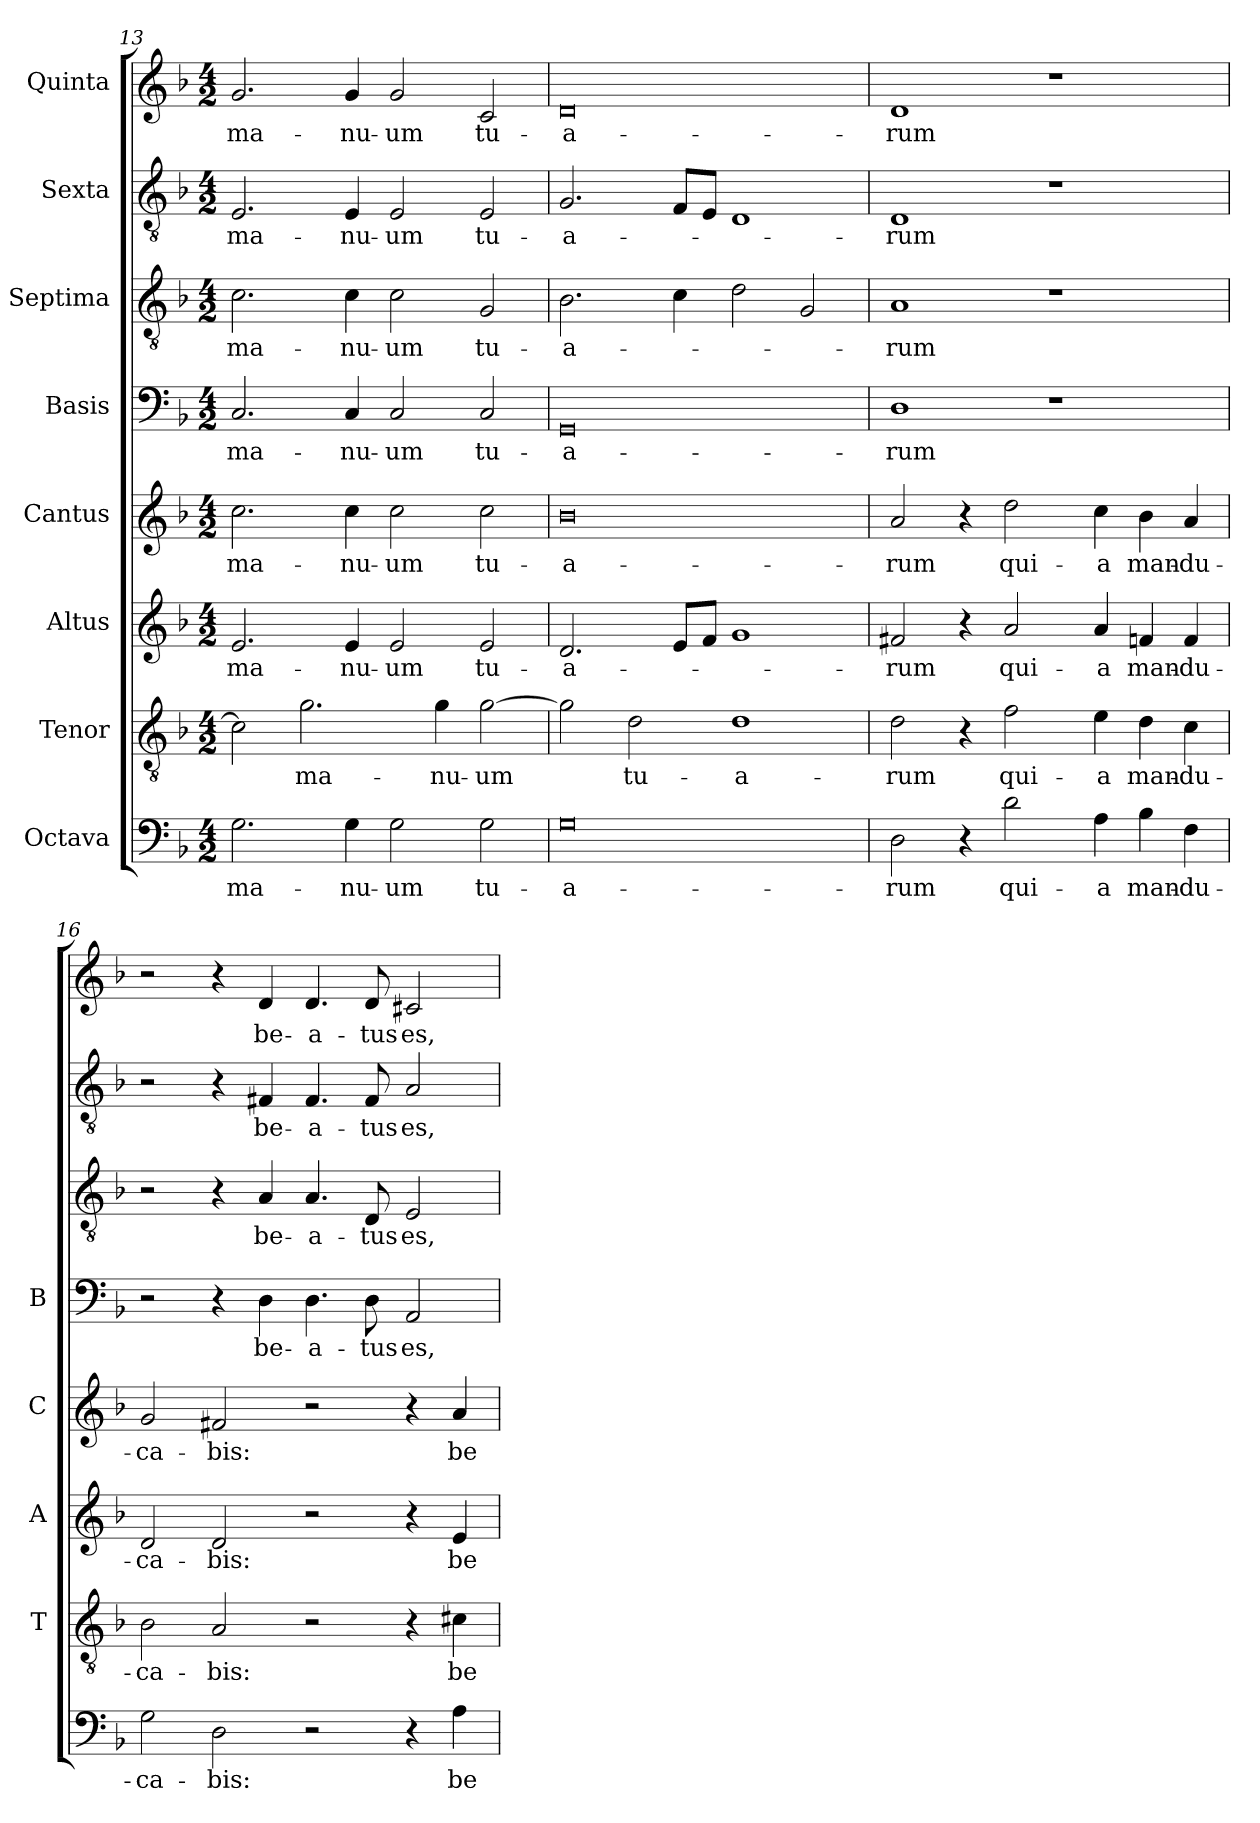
**kern	**text	**kern	**text	**kern	**text	**kern	**text	**kern	**text	**kern	**text	**kern	**text	**kern	**text
*part8	*part8	*part7	*part7	*part6	*part6	*part5	*part5	*part4	*part4	*part3	*part3	*part2	*part2	*part1	*part1
*staff8	*staff8	*staff7	*staff7	*staff6	*staff6	*staff5	*staff5	*staff4	*staff4	*staff3	*staff3	*staff2	*staff2	*staff1	*staff1
*I"Octava	*	*I"Tenor	*	*I"Altus	*	*I"Cantus	*	*I"Basis	*	*I"Septima	*	*I"Sexta	*	*I"Quinta	*
*	*	*I'T	*	*I'A	*	*I'C	*	*I'B	*	*	*	*	*	*	*
*clefF4	*	*clefGv2	*	*clefG2	*	*clefG2	*	*clefF4	*	*clefGv2	*	*clefGv2	*	*clefG2	*
*k[b-]	*	*k[b-]	*	*k[b-]	*	*k[b-]	*	*k[b-]	*	*k[b-]	*	*k[b-]	*	*k[b-]	*
*F:	*	*F:	*	*F:	*	*F:	*	*F:	*	*F:	*	*F:	*	*F:	*
*M4/2	*	*M4/2	*	*M4/2	*	*M4/2	*	*M4/2	*	*M4/2	*	*M4/2	*	*M4/2	*
=13	=13	=13	=13	=13	=13	=13	=13	=13	=13	=13	=13	=13	=13	=13	=13
!	!LO:LY:b	!	!	!	!LO:LY:b	!	!LO:LY:b	!	!LO:LY:b	!	!LO:LY:b	!	!LO:LY:b	!	!LO:LY:b
2.G\	ma-	2c\]	.	2.e/	ma-	2.cc\	ma-	2.C/	ma-	2.c\	ma-	2.E/	ma-	2.g/	ma-
!	!	!	!LO:LY:b	!	!	!	!	!	!	!	!	!	!	!	!
.	.	2.g\	ma-	.	.	.	.	.	.	.	.	.	.	.	.
!	!LO:LY:b	!	!	!	!LO:LY:b	!	!LO:LY:b	!	!LO:LY:b	!	!LO:LY:b	!	!LO:LY:b	!	!LO:LY:b
4G\	-nu-	.	.	4e/	-nu-	4cc\	-nu-	4C/	-nu-	4c\	-nu-	4E/	-nu-	4g/	-nu-
!	!LO:LY:b	!	!	!	!LO:LY:b	!	!LO:LY:b	!	!LO:LY:b	!	!LO:LY:b	!	!LO:LY:b	!	!LO:LY:b
2G\	-um	.	.	2e/	-um	2cc\	-um	2C/	-um	2c\	-um	2E/	-um	2g/	-um
!	!	!	!LO:LY:b	!	!	!	!	!	!	!	!	!	!	!	!
.	.	4g\	-nu-	.	.	.	.	.	.	.	.	.	.	.	.
!	!LO:LY:b	!	!LO:LY:b	!	!LO:LY:b	!	!LO:LY:b	!	!LO:LY:b	!	!LO:LY:b	!	!LO:LY:b	!	!LO:LY:b
2G\	tu-	[2g\	-um	2e/	tu-	2cc\	tu-	2C/	tu-	2G/	tu-	2E/	tu-	2c/	tu-
!!LO:PB:g=z
=14	=14	=14	=14	=14	=14	=14	=14	=14	=14	=14	=14	=14	=14	=14	=14
!	!LO:LY:b	!	!	!	!LO:LY:b	!	!LO:LY:b	!	!LO:LY:b	!	!LO:LY:b	!	!LO:LY:b	!	!LO:LY:b
0G	-a-	2g\]	.	2.d/	-a-	0b-	-a-	0GG	-a-	2.B-\	-a-	2.G/	-a-	0d	-a-
!	!	!	!LO:LY:b	!	!	!	!	!	!	!	!	!	!	!	!
.	.	2d\	tu-	.	.	.	.	.	.	.	.	.	.	.	.
.	.	.	.	8e/L	.	.	.	.	.	4c\	.	8F/L	.	.	.
.	.	.	.	8f/J	.	.	.	.	.	.	.	8E/J	.	.	.
!	!	!	!LO:LY:b	!	!	!	!	!	!	!	!	!	!	!	!
.	.	1d	-a-	1g	.	.	.	.	.	2d\	.	1D	.	.	.
.	.	.	.	.	.	.	.	.	.	2G/	.	.	.	.	.
=15	=15	=15	=15	=15	=15	=15	=15	=15	=15	=15	=15	=15	=15	=15	=15
!	!LO:LY:b	!	!LO:LY:b	!	!LO:LY:b	!	!LO:LY:b	!	!LO:LY:b	!	!LO:LY:b	!	!LO:LY:b	!	!LO:LY:b
2D\	-rum	2d\	-rum	2f#X/	-rum	2a/	-rum	1D	-rum	1A	-rum	1D	-rum	1d	-rum
4r	.	4r	.	4r	.	4r	.	.	.	.	.	.	.	.	.
!	!LO:LY:b	!	!LO:LY:b	!	!LO:LY:b	!	!LO:LY:b	!	!	!	!	!	!	!	!
2d\	qui-	2f\	qui-	2a/	qui-	2dd\	qui-	.	.	.	.	.	.	.	.
.	.	.	.	.	.	.	.	1r	.	1r	.	1r	.	1r	.
!	!LO:LY:b	!	!LO:LY:b	!	!LO:LY:b	!	!LO:LY:b	!	!	!	!	!	!	!	!
4A\	-a	4e\	-a	4a/	-a	4cc\	-a	.	.	.	.	.	.	.	.
!	!LO:LY:b	!	!LO:LY:b	!	!LO:LY:b	!	!LO:LY:b	!	!	!	!	!	!	!	!
4B-\	man-	4d\	man-	4fn/	man-	4b-\	man-	.	.	.	.	.	.	.	.
!	!LO:LY:b	!	!LO:LY:b	!	!LO:LY:b	!	!LO:LY:b	!	!	!	!	!	!	!	!
4F\	-du-	4c\	-du-	4f/	-du-	4a/	-du-	.	.	.	.	.	.	.	.
=16	=16	=16	=16	=16	=16	=16	=16	=16	=16	=16	=16	=16	=16	=16	=16
!	!LO:LY:b	!	!LO:LY:b	!	!LO:LY:b	!	!LO:LY:b	!	!	!	!	!	!	!	!
2G\	-ca-	2B-\	-ca-	2d/	-ca-	2g/	-ca-	2r	.	2r	.	2r	.	2r	.
!	!LO:LY:b	!	!LO:LY:b	!	!LO:LY:b	!	!LO:LY:b	!	!	!	!	!	!	!	!
2D\	-bis:	2A/	-bis:	2d/	-bis:	2f#X/	-bis:	4r	.	4r	.	4r	.	4r	.
!	!	!	!	!	!	!	!	!	!LO:LY:b	!	!LO:LY:b	!	!LO:LY:b	!	!LO:LY:b
.	.	.	.	.	.	.	.	4D\	be-	4A/	be-	4F#X/	be-	4d/	be-
!	!	!	!	!	!	!	!	!	!LO:LY:b	!	!LO:LY:b	!	!LO:LY:b	!	!LO:LY:b
2r	.	2r	.	2r	.	2r	.	4.D\	-a-	4.A/	-a-	4.F#/	-a-	4.d/	-a-
!	!	!	!	!	!	!	!	!	!LO:LY:b	!	!LO:LY:b	!	!LO:LY:b	!	!LO:LY:b
.	.	.	.	.	.	.	.	8D\	-tus	8D/	-tus	8F#/	-tus	8d/	-tus
!	!	!	!	!	!	!	!	!	!LO:LY:b	!	!LO:LY:b	!	!LO:LY:b	!	!LO:LY:b
4r	.	4r	.	4r	.	4r	.	2AA/	es,	2E/	es,	2A/	es,	2c#X/	es,
!	!LO:LY:b	!	!LO:LY:b	!	!LO:LY:b	!	!LO:LY:b	!	!	!	!	!	!	!	!
4A\	be-	4c#X\	be-	4e/	be-	4a/	be-	.	.	.	.	.	.	.	.
=	=	=	=	=	=	=	=	=	=	=	=	=	=	=	=
*-	*-	*-	*-	*-	*-	*-	*-	*-	*-	*-	*-	*-	*-	*-	*-
